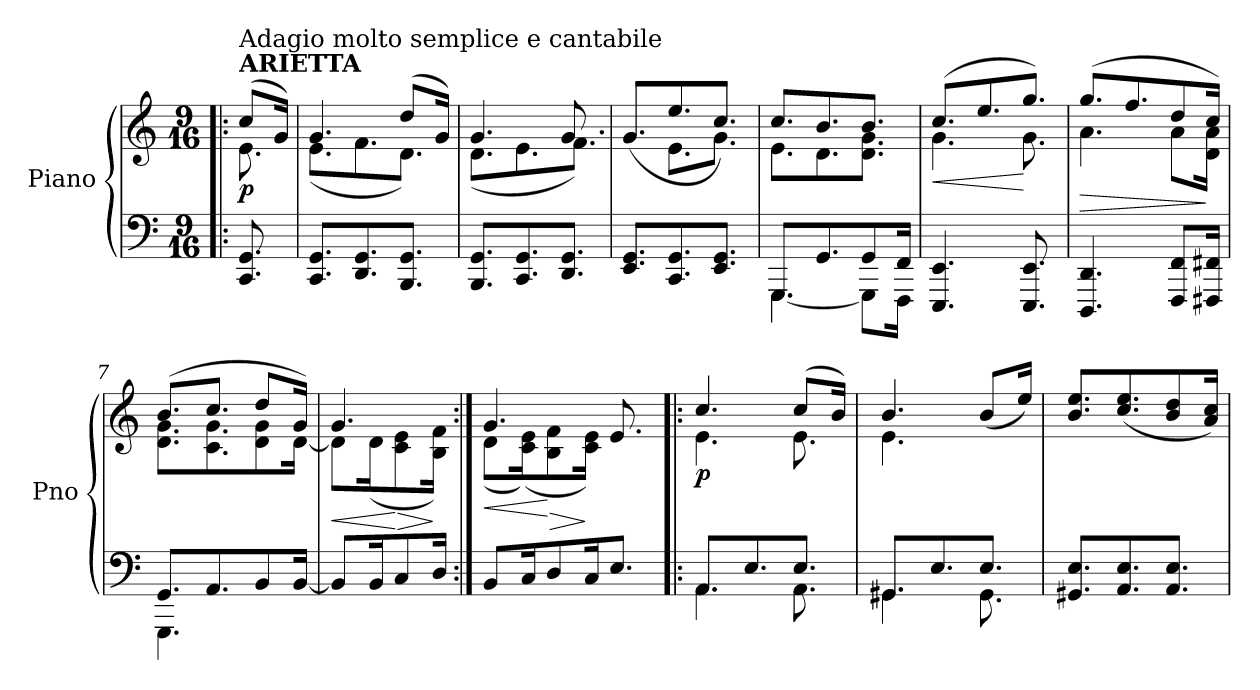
**kern	**kern	**dynam
*part1	*part1	*part1
*staff2	*staff1	*staff1/2
*I"Piano	*	*
*I'Pno	*	*
*clefF4	*clefG2	*
*k[]	*k[]	*
*M9/16	*M9/16	*
=!|:	=!|:	=!|:
*	*^	*
!	!LO:TX:a:B:t=ARIETTA	!	!
!	!LO:TX:a:t=Adagio molto semplice e cantabile	!	!
!	!	!	!LO:DY:b
8.CC/ 8.GG/	(>8cc/L	8.e\	p
.	16g/Jk)	.	.
=1	=1	=1	=1
8.CC/ 8.GG/L	4.g/	(<8.e\L	.
8.DD/ 8.GG/	.	8.f\	.
8.BBB/ 8.GG/J	(>8dd/L	8.d\J)	.
.	16g/Jk)	.	.
=2	=2	=2	=2
8.BBB/ 8.GG/L	4.g/	(<8.d\L	.
8.CC/ 8.GG/	.	8.e\	.
8.DD/ 8.GG/J	8.g/	8.f\J)	.
=3	=3	=3	=3
8.EE/ 8.GG/L	(>8.g/L	8.ryy	.
8.CC/ 8.GG/	8.ee/	8.e\L	.
8.EE/ 8.GG/J	8.cc/J)	8.g\J	.
=4	=4	=4	=4
*^	*	*	*
8.GGG/L	[4.GGG\	8.cc/L	8.e\L	.
8.GG/	.	8.b/	8.d\	.
8GG/	8GGG\L]	8.b/J	8.d\ 8.g\J	.
16FF/Jk	16FFF\Jk	.	.	.
=5	=5	=5	=5	=5
!	!	!	!	!LO:HP:b
*v	*v	*	*	*
4.EEE/ 4.EE/	(>8.cc/L	4.g\	<
.	8.ee/	.	.
8.EEE/ 8.EE/	8.gg/J)	8.g\	[
=6	=6	=6	=6
!	!	!	!LO:HP:b
4.DDD/ 4.DD/	(>8.gg/L	4.a\	>
.	8.ff/	.	.
8FFF/ 8FF/L	8dd/	8a\L	.
16FFF#X/ 16FF#X/Jk	16cc/Jk)	16d\ 16a\Jk	]
=7	=7	=7	=7
*^	*	*	*
8.GG/L	4.GGG\	(>8.b/L	8.d\ 8.g\L	.
8.AA/	.	8.cc/J	8.c\ 8.g\	.
8BB/	8.ryy	8dd/L	8d\ 8g\	.
[16BB/Jk	.	16g/Jk)	[16d\Jk	.
*v	*v	*	*	*
!!LO:LB:g=z	!!
=8	=8	=8	=8
!	!	!	!LO:HP:b
8BB/L]	4.g/	8d\L]	<
16BB/K	.	(<16d\K	.
!	!	!	!LO:HP:n=1:b
8C/	.	8c\ 8e\	[ >
16D/Jk	.	16B\ 16f\Jk)	]
=9:|!	=9:|!	=9:|!	=9:|!
!	!	!	!LO:HP:b
8BB/L	4.g/	(<8d\L	<
16C/K	.	(<16c\ 16e\K)	.
!	!	!	!LO:HP:n=1:b
8D/	.	8B\ 8f\	[ >
16C/K	.	16c\ 16e\Jk)	]
8.E/J	8.e/	8.ryy	.
=10!|:	=10!|:	=10!|:	=10!|:
*^	*	*	*
!	!	!	!	!LO:DY:b
8.AA/L	4.AA\	4.cc/	4.e\	p
8.E/	.	.	.	.
8.E/J	8.AA\	(>8cc/L	8.e\	.
.	.	16b/Jk)	.	.
=11	=11	=11	=11	=11
8.GG#X/L	4.GG#\	4.b/	4.e\	.
8.E/	.	.	.	.
8.E/J	8.GG#\	(>8b/L	8.ryy	.
.	.	16ee/Jk)	.	.
*v	*v	*	*	*
*	*v	*v	*
=12	=12	=12
8.GG#X/ 8.E/L	8.b/ 8.ee/L	.
8.AA/ 8.E/	(<8.cc/ 8.ee/	.
8.AA/ 8.E/J	8b/ 8dd/	.
.	16a/ 16cc/Jk)	.
=	=	=
*-	*-	*-
